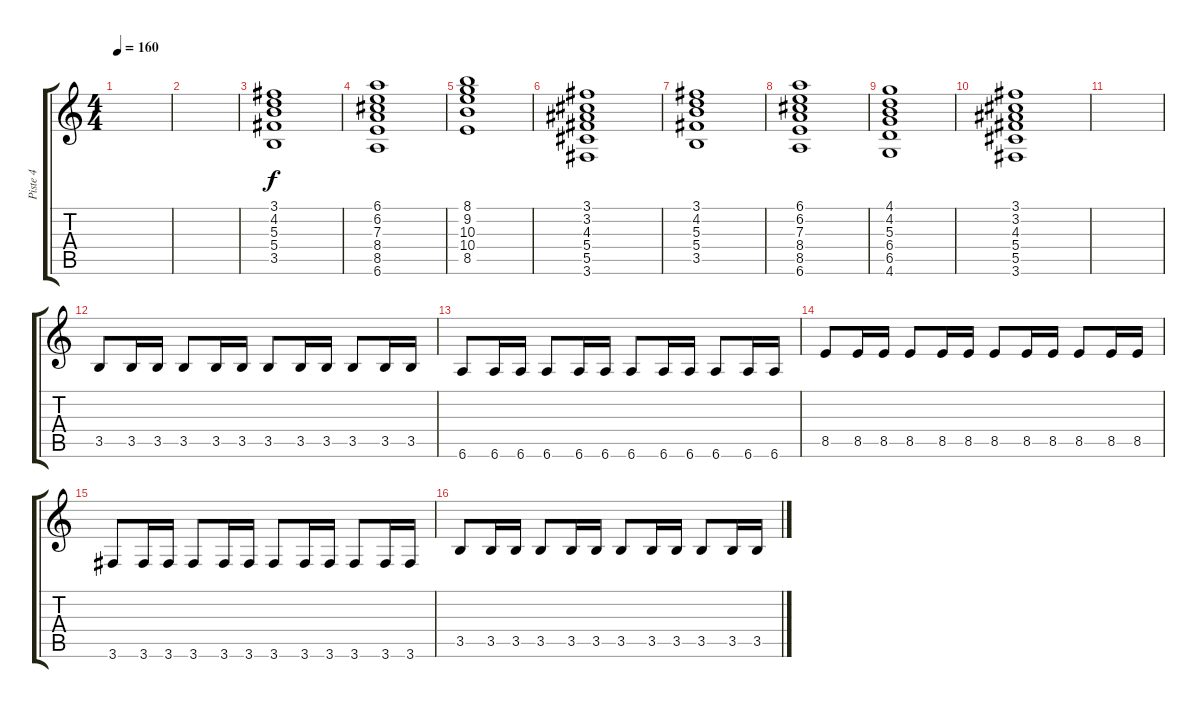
\track ("Piste 4" "Piste 4") {instrument distortionguitar}
\staff {score tabs}
\tuning (Eb4 Bb3 Gb3 Db3 Ab2 Eb2) {hide}
\ts (4 4)
\tempo 160
\clef g2
\ks c
|
|
(3.1 4.2 5.3 5.4 3.5).1 |
(6.1 6.2 7.3 8.4 8.5 6.6).1 |
(8.1 9.2 10.3 10.4 8.5).1 |
(3.1 3.2 4.3 5.4 5.5 3.6).1 |
(3.1 4.2 5.3 5.4 3.5).1 |
(6.1 6.2 7.3 8.4 8.5 6.6).1 |
(4.1 4.2 5.3 6.4 6.5 4.6).1 |
(3.1 3.2 4.3 5.4 5.5 3.6).1 |
|
3.5.8 3.5.16 3.5.16 3.5.8 3.5.16 3.5.16 3.5.8 3.5.16 3.5.16 3.5.8 3.5.16 3.5.16 |
6.6.8 6.6.16 6.6.16 6.6.8 6.6.16 6.6.16 6.6.8 6.6.16 6.6.16 6.6.8 6.6.16 6.6.16 |
8.5.8 8.5.16 8.5.16 8.5.8 8.5.16 8.5.16 8.5.8 8.5.16 8.5.16 8.5.8 8.5.16 8.5.16 |
3.6.8 3.6.16 3.6.16 3.6.8 3.6.16 3.6.16 3.6.8 3.6.16 3.6.16 3.6.8 3.6.16 3.6.16 |
3.5.8 3.5.16 3.5.16 3.5.8 3.5.16 3.5.16 3.5.8 3.5.16 3.5.16 3.5.8 3.5.16 3.5.16
